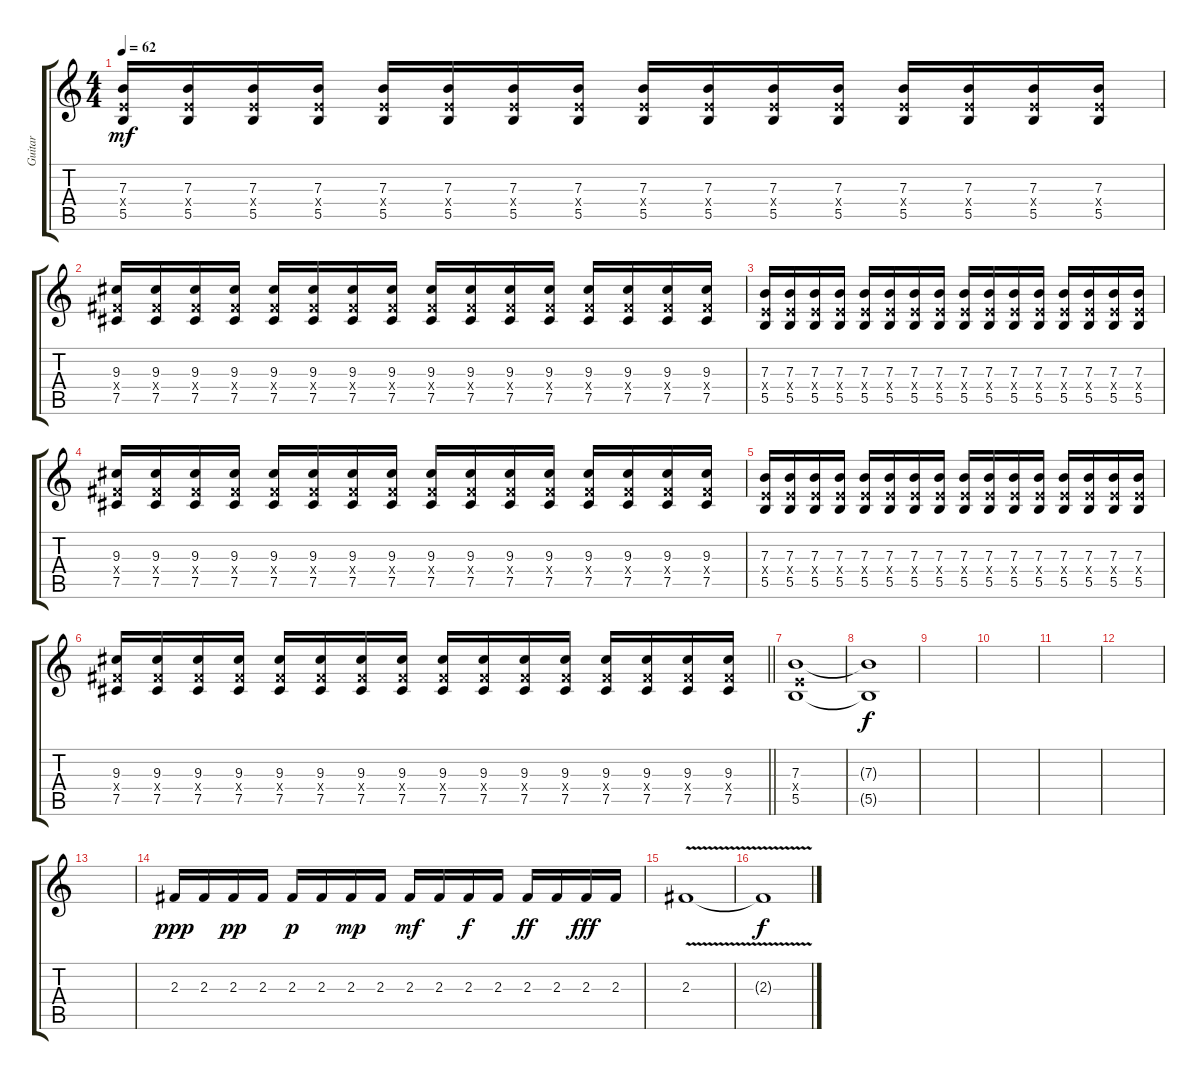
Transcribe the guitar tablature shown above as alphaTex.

\track ("Guitar" "Guitar") {instrument overdrivenguitar}
\staff {score tabs}
\tuning (Db4 Ab3 E3 B2 Gb2 B1) {hide}
\ts (4 4)
\tempo 62
\clef g2
\ks c
(7.3 5.4{x} 5.5).16{dy mf} (7.3 5.4{x} 5.5).16 (7.3 5.4{x} 5.5).16 (7.3 5.4{x} 5.5).16 (7.3 5.4{x} 5.5).16 (7.3 5.4{x} 5.5).16 (7.3 5.4{x} 5.5).16 (7.3 5.4{x} 5.5).16 (7.3 5.4{x} 5.5).16 (7.3 5.4{x} 5.5).16 (7.3 5.4{x} 5.5).16 (7.3 5.4{x} 5.5).16 (7.3 5.4{x} 5.5).16 (7.3 5.4{x} 5.5).16 (7.3 5.4{x} 5.5).16 (7.3 5.4{x} 5.5).16 |
(9.3 7.4{x} 7.5).16 (9.3 7.4{x} 7.5).16 (9.3 7.4{x} 7.5).16 (9.3 7.4{x} 7.5).16 (9.3 7.4{x} 7.5).16 (9.3 7.4{x} 7.5).16 (9.3 7.4{x} 7.5).16 (9.3 7.4{x} 7.5).16 (9.3 7.4{x} 7.5).16 (9.3 7.4{x} 7.5).16 (9.3 7.4{x} 7.5).16 (9.3 7.4{x} 7.5).16 (9.3 7.4{x} 7.5).16 (9.3 7.4{x} 7.5).16 (9.3 7.4{x} 7.5).16 (9.3 7.4{x} 7.5).16 |
(7.3 5.4{x} 5.5).16 (7.3 5.4{x} 5.5).16 (7.3 5.4{x} 5.5).16 (7.3 5.4{x} 5.5).16 (7.3 5.4{x} 5.5).16 (7.3 5.4{x} 5.5).16 (7.3 5.4{x} 5.5).16 (7.3 5.4{x} 5.5).16 (7.3 5.4{x} 5.5).16 (7.3 5.4{x} 5.5).16 (7.3 5.4{x} 5.5).16 (7.3 5.4{x} 5.5).16 (7.3 5.4{x} 5.5).16 (7.3 5.4{x} 5.5).16 (7.3 5.4{x} 5.5).16 (7.3 5.4{x} 5.5).16 |
(9.3 7.4{x} 7.5).16 (9.3 7.4{x} 7.5).16 (9.3 7.4{x} 7.5).16 (9.3 7.4{x} 7.5).16 (9.3 7.4{x} 7.5).16 (9.3 7.4{x} 7.5).16 (9.3 7.4{x} 7.5).16 (9.3 7.4{x} 7.5).16 (9.3 7.4{x} 7.5).16 (9.3 7.4{x} 7.5).16 (9.3 7.4{x} 7.5).16 (9.3 7.4{x} 7.5).16 (9.3 7.4{x} 7.5).16 (9.3 7.4{x} 7.5).16 (9.3 7.4{x} 7.5).16 (9.3 7.4{x} 7.5).16 |
(7.3 5.4{x} 5.5).16 (7.3 5.4{x} 5.5).16 (7.3 5.4{x} 5.5).16 (7.3 5.4{x} 5.5).16 (7.3 5.4{x} 5.5).16 (7.3 5.4{x} 5.5).16 (7.3 5.4{x} 5.5).16 (7.3 5.4{x} 5.5).16 (7.3 5.4{x} 5.5).16 (7.3 5.4{x} 5.5).16 (7.3 5.4{x} 5.5).16 (7.3 5.4{x} 5.5).16 (7.3 5.4{x} 5.5).16 (7.3 5.4{x} 5.5).16 (7.3 5.4{x} 5.5).16 (7.3 5.4{x} 5.5).16 |
\barLineRight lightlight
(9.3 7.4{x} 7.5).16 (9.3 7.4{x} 7.5).16 (9.3 7.4{x} 7.5).16 (9.3 7.4{x} 7.5).16 (9.3 7.4{x} 7.5).16 (9.3 7.4{x} 7.5).16 (9.3 7.4{x} 7.5).16 (9.3 7.4{x} 7.5).16 (9.3 7.4{x} 7.5).16 (9.3 7.4{x} 7.5).16 (9.3 7.4{x} 7.5).16 (9.3 7.4{x} 7.5).16 (9.3 7.4{x} 7.5).16 (9.3 7.4{x} 7.5).16 (9.3 7.4{x} 7.5).16 (9.3 7.4{x} 7.5).16 |
\section ("" "")
(7.3 5.4{x} 5.5).1 |
(7.3{t} 5.5{t}).1{dy f} |
|
|
|
|
|
2.3.16{dy ppp} 2.3.16 2.3.16{dy pp} 2.3.16 2.3.16{dy p} 2.3.16 2.3.16{dy mp} 2.3.16 2.3.16{dy mf} 2.3.16 2.3.16{dy f} 2.3.16 2.3.16{dy ff} 2.3.16 2.3.16{dy fff} 2.3.16 |
2.3{v}.1 |
2.3{t}.1{dy f}
